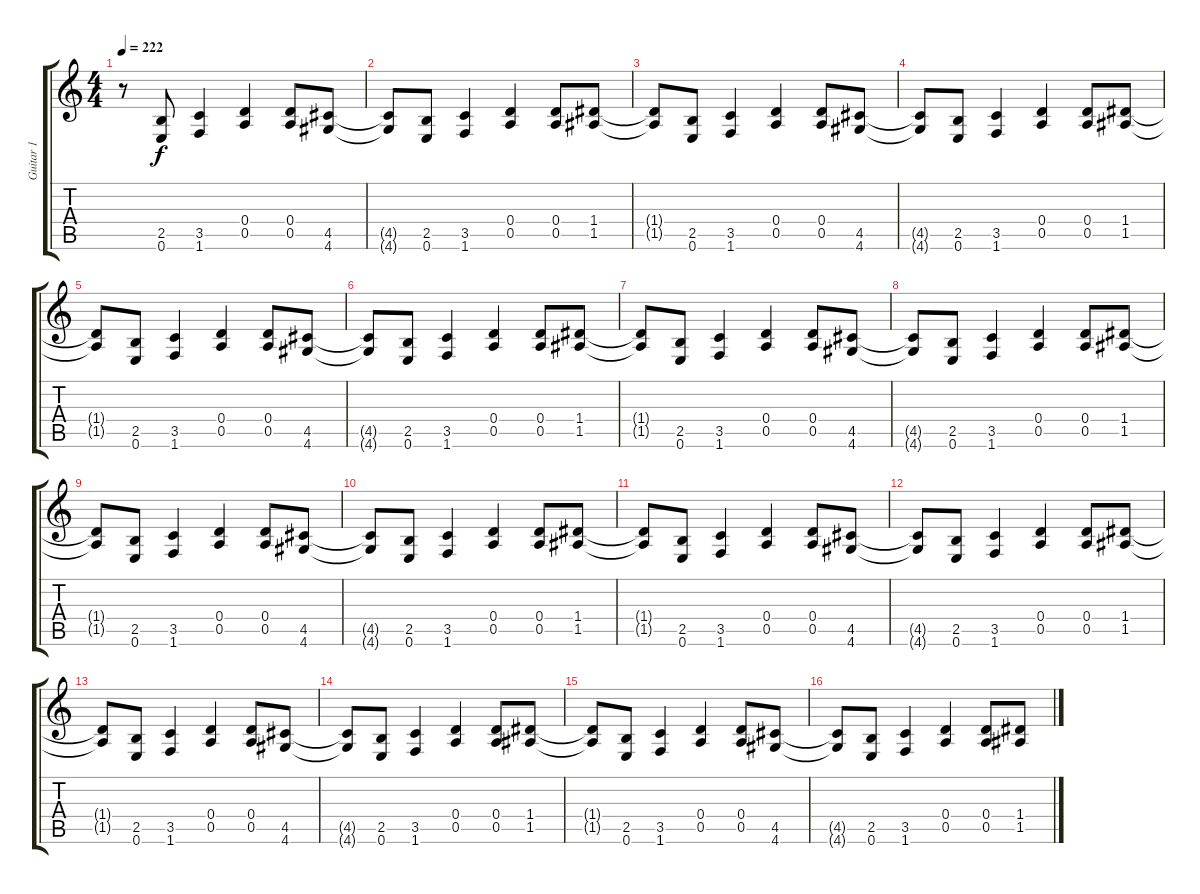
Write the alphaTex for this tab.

\track ("Guitar 1" "Guitar 1") {instrument overdrivenguitar}
\staff {score tabs}
\tuning (E4 B3 G3 D3 A2 E2) {hide}
\ts (4 4)
\tempo 222
\clef g2
\ks c
r.8{dy f} (2.5 0.6).8 (3.5 1.6).4 (0.4 0.5).4 (0.4 0.5).8 (4.5 4.6).8 |
(4.5{t} 4.6{t}).8 (2.5 0.6).8 (3.5 1.6).4 (0.4 0.5).4 (0.4 0.5).8 (1.4 1.5).8 |
(1.4{t} 1.5{t}).8 (2.5 0.6).8 (3.5 1.6).4 (0.4 0.5).4 (0.4 0.5).8 (4.5 4.6).8 |
(4.5{t} 4.6{t}).8 (2.5 0.6).8 (3.5 1.6).4 (0.4 0.5).4 (0.4 0.5).8 (1.4 1.5).8 |
(1.4{t} 1.5{t}).8 (2.5 0.6).8 (3.5 1.6).4 (0.4 0.5).4 (0.4 0.5).8 (4.5 4.6).8 |
(4.5{t} 4.6{t}).8 (2.5 0.6).8 (3.5 1.6).4 (0.4 0.5).4 (0.4 0.5).8 (1.4 1.5).8 |
(1.4{t} 1.5{t}).8 (2.5 0.6).8 (3.5 1.6).4 (0.4 0.5).4 (0.4 0.5).8 (4.5 4.6).8 |
(4.5{t} 4.6{t}).8 (2.5 0.6).8 (3.5 1.6).4 (0.4 0.5).4 (0.4 0.5).8 (1.4 1.5).8 |
(1.4{t} 1.5{t}).8 (2.5 0.6).8 (3.5 1.6).4 (0.4 0.5).4 (0.4 0.5).8 (4.5 4.6).8 |
(4.5{t} 4.6{t}).8 (2.5 0.6).8 (3.5 1.6).4 (0.4 0.5).4 (0.4 0.5).8 (1.4 1.5).8 |
(1.4{t} 1.5{t}).8 (2.5 0.6).8 (3.5 1.6).4 (0.4 0.5).4 (0.4 0.5).8 (4.5 4.6).8 |
(4.5{t} 4.6{t}).8 (2.5 0.6).8 (3.5 1.6).4 (0.4 0.5).4 (0.4 0.5).8 (1.4 1.5).8 |
(1.4{t} 1.5{t}).8 (2.5 0.6).8 (3.5 1.6).4 (0.4 0.5).4 (0.4 0.5).8 (4.5 4.6).8 |
(4.5{t} 4.6{t}).8 (2.5 0.6).8 (3.5 1.6).4 (0.4 0.5).4 (0.4 0.5).8 (1.4 1.5).8 |
(1.4{t} 1.5{t}).8 (2.5 0.6).8 (3.5 1.6).4 (0.4 0.5).4 (0.4 0.5).8 (4.5 4.6).8 |
(4.5{t} 4.6{t}).8 (2.5 0.6).8 (3.5 1.6).4 (0.4 0.5).4 (0.4 0.5).8 (1.4 1.5).8
